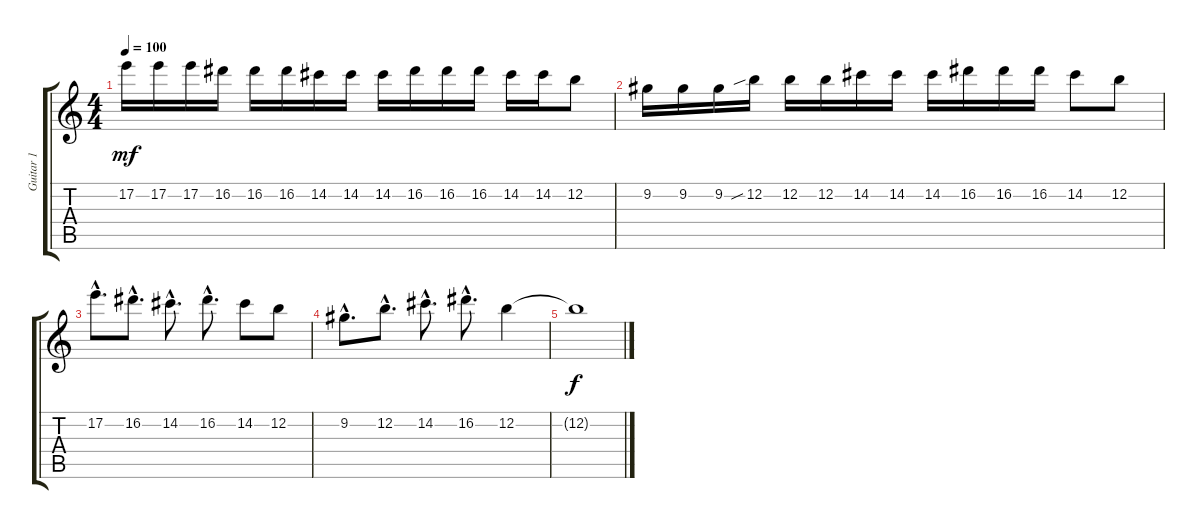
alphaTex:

\track ("Guitar 1" "Guitar 1") {instrument distortionguitar}
\staff {score tabs}
\tuning (E4 B3 G3 D3 A2 E2) {hide}
\ts (4 4)
\tempo 100
\clef g2
\ks c
17.2.16{dy mf} 17.2.16 17.2.16 16.2.16 16.2.16 16.2.16 14.2.16 14.2.16 14.2.16 16.2.16 16.2.16 16.2.16 14.2.16 14.2.16 12.2.8 |
9.2.16 9.2.16 9.2.16 12.2{sib}.16 12.2.16 12.2.16 14.2.16 14.2.16 14.2.16 16.2.16 16.2.16 16.2.16 14.2.8 12.2.8 |
17.2{hac}.8{d} 16.2{hac}.8{d} 14.2{hac}.8{d} 16.2{hac}.8{d} 14.2.8 12.2.8 |
9.2{hac}.8{d} 12.2{hac}.8{d} 14.2{hac}.8{d} 16.2{hac}.8{d} 12.2.4 |
12.2{t}.1{dy f}
